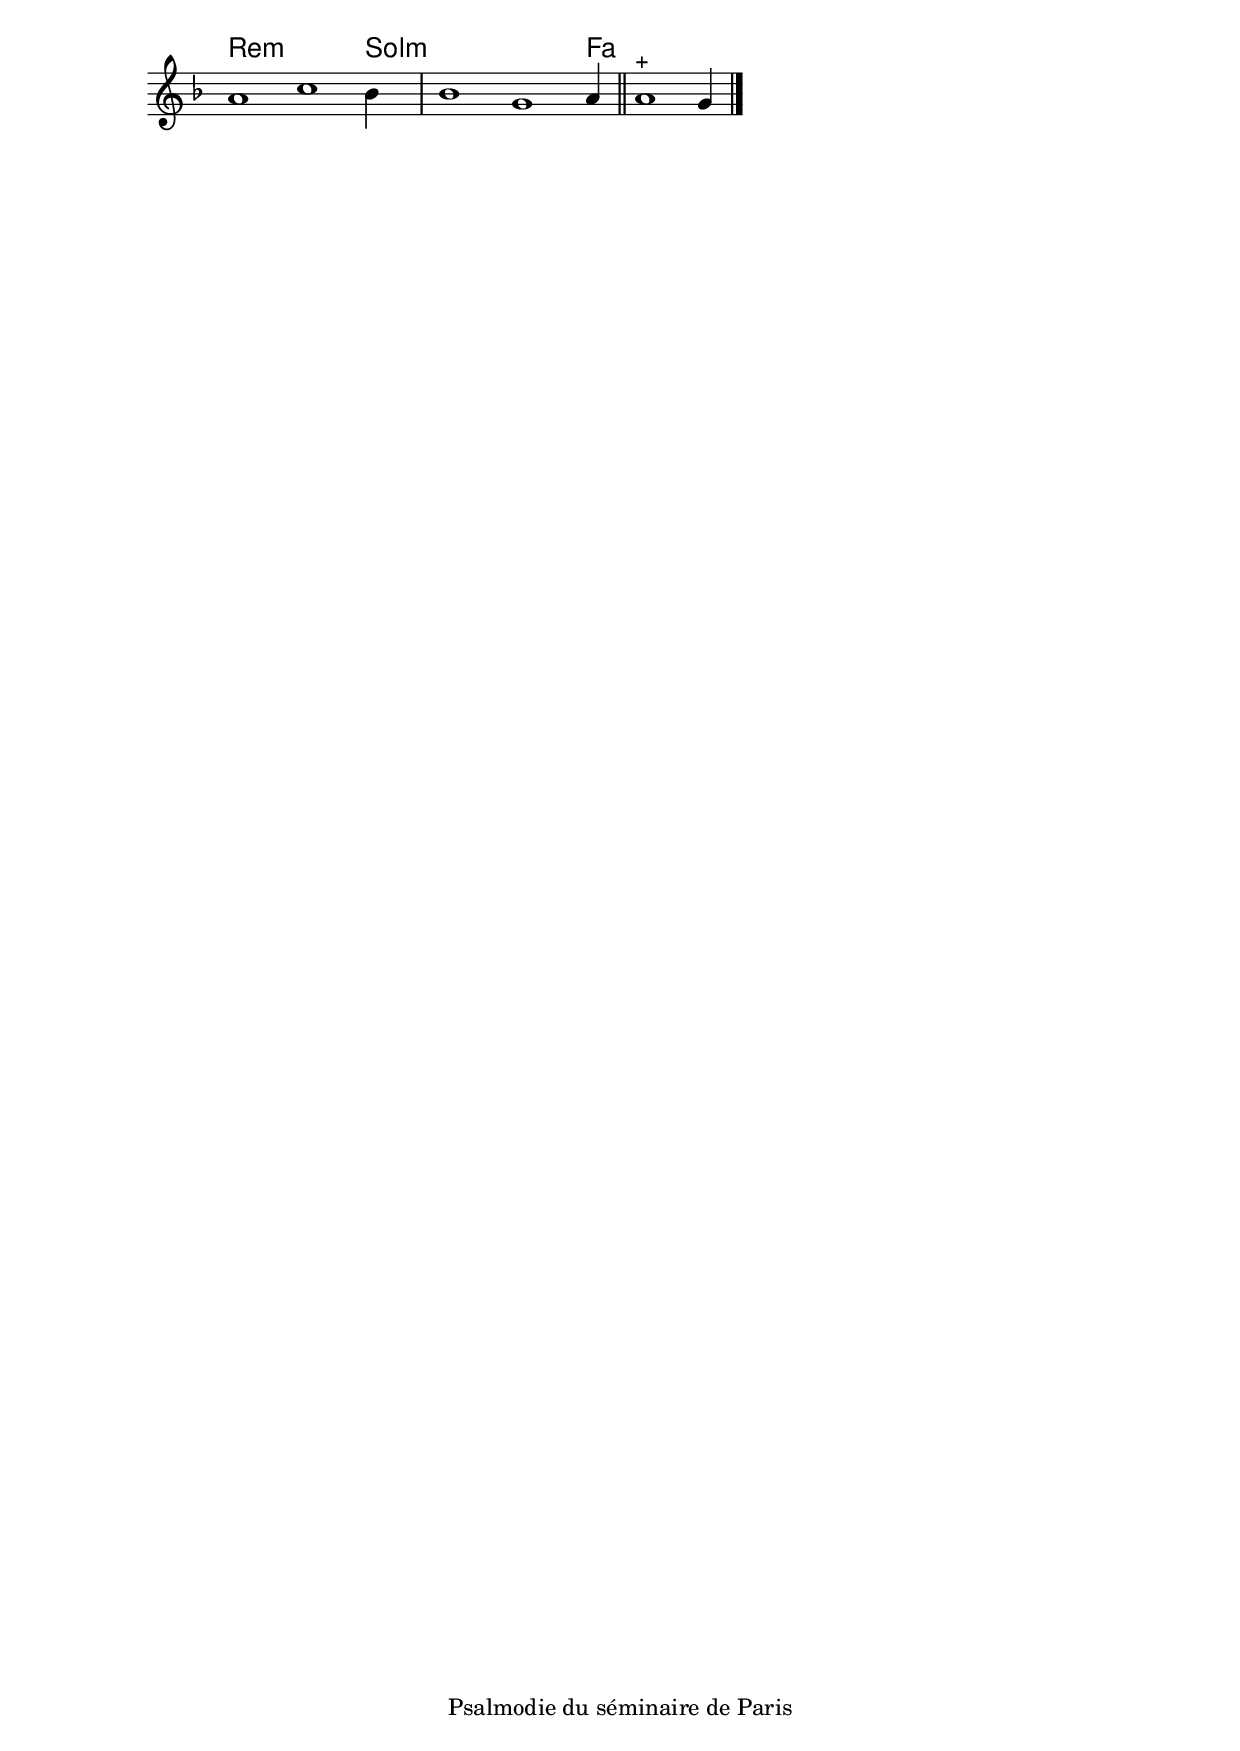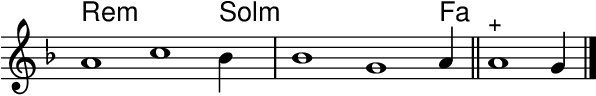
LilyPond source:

#(ly:set-option 'crop #t)
\version "2.20.0"
\language "italiano"

stemOff = \hide Staff.Stem
stemOn  = \undo \stemOff

\header {
  %title = "Psaume 86"
  %tagline = ##f
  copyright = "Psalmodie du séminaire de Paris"
}

\score {
    <<
    \new ChordNames {
      \set chordChanges = ##t
      \chordmode { 
        re1:m re1:m sol4:m 
        sol1:m sol1:m fa4
      }
    }
    \new Staff \with { \remove "Time_signature_engraver" }
    \relative
    {
      \key fa \major
      \cadenzaOn
      \stemOff la'1 do1 \stemOn sib4
      \bar "|"
      \stemOff sib1 sol1 \stemOn la4
      \bar "||"
      \stemOff la1^\markup{+} \stemOn sol4
      \bar "|."
    }
  >>
}